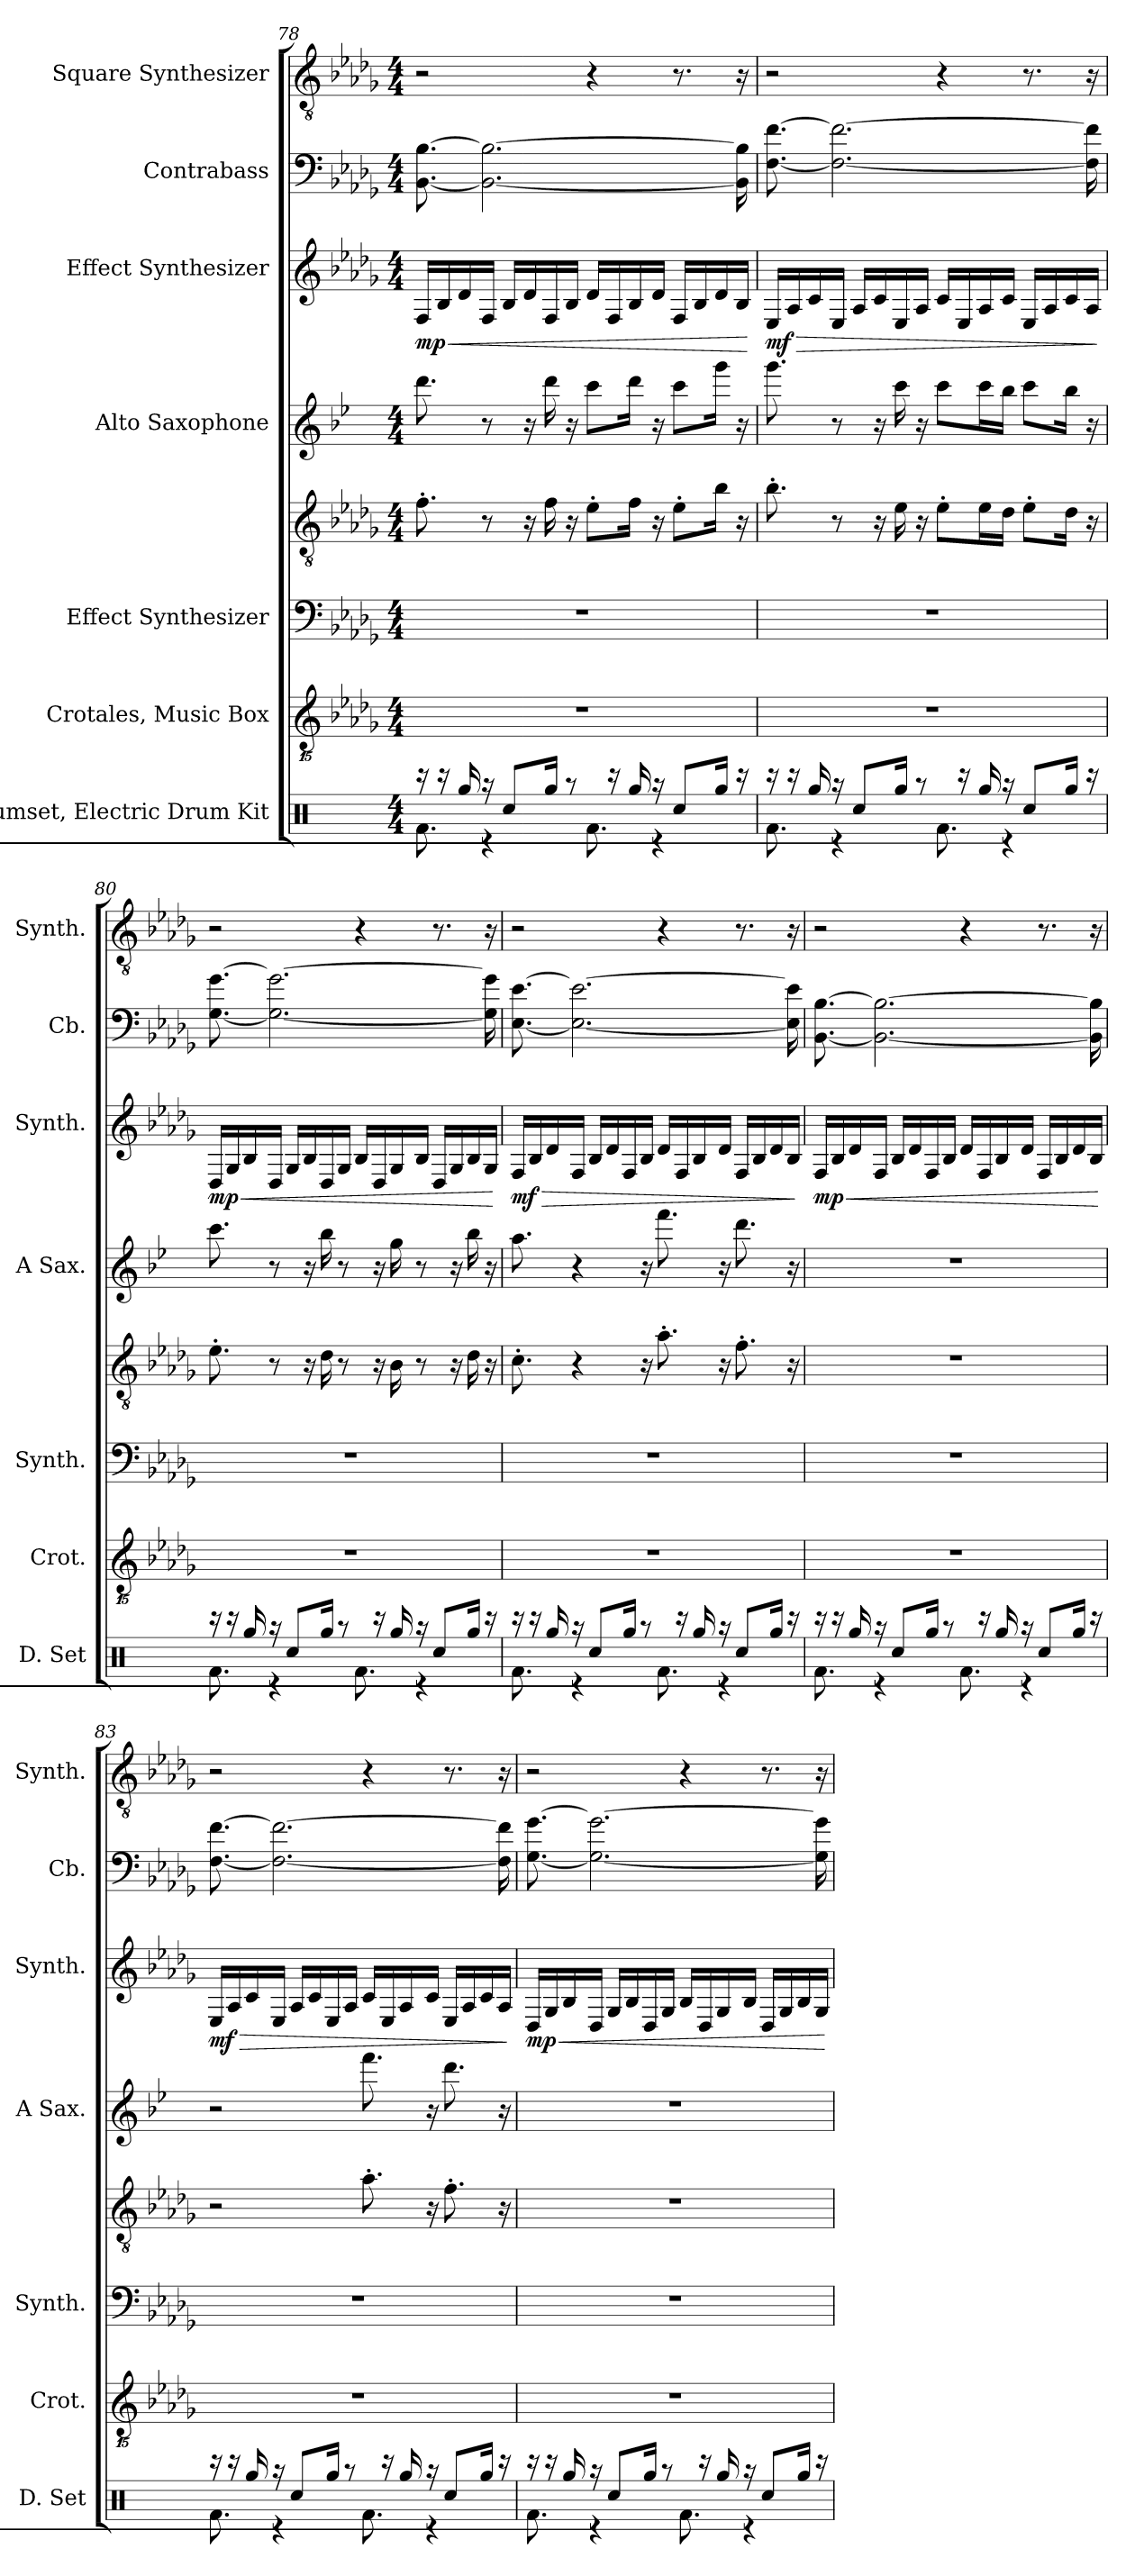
**kern	**kern	**kern	**kern	**kern	**kern	**dynam	**kern	**kern
*part7	*part6	*part5	*part5	*part4	*part3	*part3	*part2	*part1
*staff8	*staff7	*staff6	*staff5	*staff4	*staff3	*staff3	*staff2	*staff1
*I"Drumset, Electric Drum Kit	*I"Crotales, Music Box	*I"Effect Synthesizer	*	*I"Alto Saxophone	*I"Effect Synthesizer	*	*I"Contrabass	*I"Square Synthesizer
*I'D. Set	*I'Crot.	*I'Synth.	*	*I'A Sax.	*I'Synth.	*	*I'Cb.	*I'Synth.
*clefX	*clefGvv2	*clefF4	*clefGv2	*clefG2	*clefG2	*	*clefF4	*clefGv2
*	*ITrd-14c-24	*	*	*ITrd5c9	*	*	*ITrd7c12	*
*k[]	*k[b-e-a-d-g-]	*k[b-e-a-d-g-]	*k[b-e-a-d-g-]	*k[b-e-a-d-g-]	*k[b-e-a-d-g-]	*	*k[b-e-a-d-g-]	*k[b-e-a-d-g-]
*M4/4	*M4/4	*M4/4	*M4/4	*M4/4	*M4/4	*	*M4/4	*M4/4
=78	=78	=78	=78	=78	=78	=78	=78	=78
*^	*	*	*	*	*	*	*	*
!	!	!	!	!	!	!	!LO:HP:b	!	!
!	!	!	!	!	!	!	!LO:DY:n=1:b	!	!
16r	8.Rf\	1r	1r	8.f'\	8.ff\	16F/LL	< mp	[8.BBB-\ [8.BB-\	2r
16r	.	.	.	.	.	16B-/	.	.	.
16Rgg/	.	.	.	.	.	16d-/	.	.	.
!	!LO:N:vis=4.	!	!	!	!	!	!	!	!
16r	16%5r	.	.	8r	8r	16F/JJ	.	2.BBB-\_ 2.BB-\_	.
8Rcc/L	.	.	.	.	.	16B-/LL	.	.	.
.	.	.	.	16r	16r	16d-/	.	.	.
16Rgg/Jk	.	.	.	16f\	16ff\	16F/	.	.	.
8r	.	.	.	16r	16r	16B-/JJ	.	.	.
.	8.Rf\	.	.	8e-'\L	8ee-\L	16d-/LL	.	.	4r
16r	.	.	.	.	.	16F/	.	.	.
16Rgg/	.	.	.	16f\Jk	16ff\Jk	16B-/	.	.	.
!	!LO:N:vis=4.	!	!	!	!	!	!	!	!
16r	16%5r	.	.	16r	16r	16d-/JJ	.	.	.
8Rcc/L	.	.	.	8e-'\L	8ee-\L	16F/LL	.	.	8.r
.	.	.	.	.	.	16B-/	.	.	.
16Rgg/Jk	.	.	.	16b-\Jk	16bb-\Jk	16d-/	.	.	.
16r	.	.	.	16r	16r	16B-/JJ	.	16BBB-\] 16BB-\]	16r
*v	*v	*	*	*	*	*	*	*	*
.	.	.	.	.	.	[	.	.
!!LO:PB:g=z
=79	=79	=79	=79	=79	=79	=79	=79	=79
*^	*	*	*	*	*	*	*	*
!	!	!	!	!	!	!	!LO:HP:b	!	!
!	!	!	!	!	!	!	!LO:DY:n=1:b	!	!
16r	8.Rf\	1r	1r	8.b-'\	8.bb-\	16E-/LL	> mf	[8.FF\ [8.F\	2r
16r	.	.	.	.	.	16A-/	.	.	.
16Rgg/	.	.	.	.	.	16c/	.	.	.
!	!LO:N:vis=4.	!	!	!	!	!	!	!	!
16r	16%5r	.	.	8r	8r	16E-/JJ	.	2.FF\_ 2.F\_	.
8Rcc/L	.	.	.	.	.	16A-/LL	.	.	.
.	.	.	.	16r	16r	16c/	.	.	.
16Rgg/Jk	.	.	.	16e-\	16ee-\	16E-/	.	.	.
8r	.	.	.	16r	16r	16A-/JJ	.	.	.
.	8.Rf\	.	.	8e-'\L	8ee-\L	16c/LL	.	.	4r
16r	.	.	.	.	.	16E-/	.	.	.
16Rgg/	.	.	.	16e-\L	16ee-\L	16A-/	.	.	.
!	!LO:N:vis=4.	!	!	!	!	!	!	!	!
16r	16%5r	.	.	16d-\JJ	16dd-\JJ	16c/JJ	.	.	.
8Rcc/L	.	.	.	8e-'\L	8ee-\L	16E-/LL	.	.	8.r
.	.	.	.	.	.	16A-/	.	.	.
16Rgg/Jk	.	.	.	16d-\Jk	16dd-\Jk	16c/	.	.	.
16r	.	.	.	16r	16r	16A-/JJ	.	16FF\] 16F\]	16r
*v	*v	*	*	*	*	*	*	*	*
.	.	.	.	.	.	]	.	.
=80	=80	=80	=80	=80	=80	=80	=80	=80
*^	*	*	*	*	*	*	*	*
!	!	!	!	!	!	!	!LO:HP:b	!	!
!	!	!	!	!	!	!	!LO:DY:n=1:b	!	!
16r	8.Rf\	1r	1r	8.e-'\	8.ee-\	16D-/LL	< mp	[8.GG-\ [8.G-\	2r
16r	.	.	.	.	.	16G-/	.	.	.
16Rgg/	.	.	.	.	.	16B-/	.	.	.
!	!LO:N:vis=4.	!	!	!	!	!	!	!	!
16r	16%5r	.	.	8r	8r	16D-/JJ	.	2.GG-\_ 2.G-\_	.
8Rcc/L	.	.	.	.	.	16G-/LL	.	.	.
.	.	.	.	16r	16r	16B-/	.	.	.
16Rgg/Jk	.	.	.	16d-\	16dd-\	16D-/	.	.	.
8r	.	.	.	8r	8r	16G-/JJ	.	.	.
.	8.Rf\	.	.	.	.	16B-/LL	.	.	4r
16r	.	.	.	16r	16r	16D-/	.	.	.
16Rgg/	.	.	.	16B-\	16b-\	16G-/	.	.	.
!	!LO:N:vis=4.	!	!	!	!	!	!	!	!
16r	16%5r	.	.	8r	8r	16B-/JJ	.	.	.
8Rcc/L	.	.	.	.	.	16D-/LL	.	.	8.r
.	.	.	.	16r	16r	16G-/	.	.	.
16Rgg/Jk	.	.	.	16d-\	16dd-\	16B-/	.	.	.
16r	.	.	.	16r	16r	16G-/JJ	.	16GG-\] 16G-\]	16r
*v	*v	*	*	*	*	*	*	*	*
.	.	.	.	.	.	[	.	.
!!LO:PB:g=z
=81	=81	=81	=81	=81	=81	=81	=81	=81
*^	*	*	*	*	*	*	*	*
!	!	!	!	!	!	!	!LO:HP:b	!	!
!	!	!	!	!	!	!	!LO:DY:n=1:b	!	!
16r	8.Rf\	1r	1r	8.c'\	8.cc\	16F/LL	> mf	[8.EE-\ [8.E-\	2r
16r	.	.	.	.	.	16B-/	.	.	.
16Rgg/	.	.	.	.	.	16d-/	.	.	.
!	!LO:N:vis=4.	!	!	!	!	!	!	!	!
16r	16%5r	.	.	4r	4r	16F/JJ	.	2.EE-\_ 2.E-\_	.
8Rcc/L	.	.	.	.	.	16B-/LL	.	.	.
.	.	.	.	.	.	16d-/	.	.	.
16Rgg/Jk	.	.	.	.	.	16F/	.	.	.
8r	.	.	.	16r	16r	16B-/JJ	.	.	.
.	8.Rf\	.	.	8.a-'\	8.aa-\	16d-/LL	.	.	4r
16r	.	.	.	.	.	16F/	.	.	.
16Rgg/	.	.	.	.	.	16B-/	.	.	.
!	!LO:N:vis=4.	!	!	!	!	!	!	!	!
16r	16%5r	.	.	16r	16r	16d-/JJ	.	.	.
8Rcc/L	.	.	.	8.f'\	8.ff\	16F/LL	.	.	8.r
.	.	.	.	.	.	16B-/	.	.	.
16Rgg/Jk	.	.	.	.	.	16d-/	.	.	.
16r	.	.	.	16r	16r	16B-/JJ	.	16EE-\] 16E-\]	16r
*v	*v	*	*	*	*	*	*	*	*
.	.	.	.	.	.	]	.	.
=82	=82	=82	=82	=82	=82	=82	=82	=82
*^	*	*	*	*	*	*	*	*
!	!	!	!	!	!	!	!LO:HP:b	!	!
!	!	!	!	!	!	!	!LO:DY:n=1:b	!	!
16r	8.Rf\	1r	1r	1r	1r	16F/LL	< mp	[8.BBB-\ [8.BB-\	2r
16r	.	.	.	.	.	16B-/	.	.	.
16Rgg/	.	.	.	.	.	16d-/	.	.	.
!	!LO:N:vis=4.	!	!	!	!	!	!	!	!
16r	16%5r	.	.	.	.	16F/JJ	.	2.BBB-\_ 2.BB-\_	.
8Rcc/L	.	.	.	.	.	16B-/LL	.	.	.
.	.	.	.	.	.	16d-/	.	.	.
16Rgg/Jk	.	.	.	.	.	16F/	.	.	.
8r	.	.	.	.	.	16B-/JJ	.	.	.
.	8.Rf\	.	.	.	.	16d-/LL	.	.	4r
16r	.	.	.	.	.	16F/	.	.	.
16Rgg/	.	.	.	.	.	16B-/	.	.	.
!	!LO:N:vis=4.	!	!	!	!	!	!	!	!
16r	16%5r	.	.	.	.	16d-/JJ	.	.	.
8Rcc/L	.	.	.	.	.	16F/LL	.	.	8.r
.	.	.	.	.	.	16B-/	.	.	.
16Rgg/Jk	.	.	.	.	.	16d-/	.	.	.
16r	.	.	.	.	.	16B-/JJ	.	16BBB-\] 16BB-\]	16r
*v	*v	*	*	*	*	*	*	*	*
.	.	.	.	.	.	[	.	.
!!LO:PB:g=z
=83	=83	=83	=83	=83	=83	=83	=83	=83
*^	*	*	*	*	*	*	*	*
!	!	!	!	!	!	!	!LO:HP:b	!	!
!	!	!	!	!	!	!	!LO:DY:n=1:b	!	!
16r	8.Rf\	1r	1r	2r	2r	16E-/LL	> mf	[8.FF\ [8.F\	2r
16r	.	.	.	.	.	16A-/	.	.	.
16Rgg/	.	.	.	.	.	16c/	.	.	.
!	!LO:N:vis=4.	!	!	!	!	!	!	!	!
16r	16%5r	.	.	.	.	16E-/JJ	.	2.FF\_ 2.F\_	.
8Rcc/L	.	.	.	.	.	16A-/LL	.	.	.
.	.	.	.	.	.	16c/	.	.	.
16Rgg/Jk	.	.	.	.	.	16E-/	.	.	.
8r	.	.	.	.	.	16A-/JJ	.	.	.
.	8.Rf\	.	.	8.a-'\	8.aa-\	16c/LL	.	.	4r
16r	.	.	.	.	.	16E-/	.	.	.
16Rgg/	.	.	.	.	.	16A-/	.	.	.
!	!LO:N:vis=4.	!	!	!	!	!	!	!	!
16r	16%5r	.	.	16r	16r	16c/JJ	.	.	.
8Rcc/L	.	.	.	8.f'\	8.ff\	16E-/LL	.	.	8.r
.	.	.	.	.	.	16A-/	.	.	.
16Rgg/Jk	.	.	.	.	.	16c/	.	.	.
16r	.	.	.	16r	16r	16A-/JJ	.	16FF\] 16F\]	16r
*v	*v	*	*	*	*	*	*	*	*
.	.	.	.	.	.	]	.	.
=84	=84	=84	=84	=84	=84	=84	=84	=84
*^	*	*	*	*	*	*	*	*
!	!	!	!	!	!	!	!LO:HP:b	!	!
!	!	!	!	!	!	!	!LO:DY:n=1:b	!	!
16r	8.Rf\	1r	1r	1r	1r	16D-/LL	< mp	[8.GG-\ [8.G-\	2r
16r	.	.	.	.	.	16G-/	.	.	.
16Rgg/	.	.	.	.	.	16B-/	.	.	.
!	!LO:N:vis=4.	!	!	!	!	!	!	!	!
16r	16%5r	.	.	.	.	16D-/JJ	.	2.GG-\_ 2.G-\_	.
8Rcc/L	.	.	.	.	.	16G-/LL	.	.	.
.	.	.	.	.	.	16B-/	.	.	.
16Rgg/Jk	.	.	.	.	.	16D-/	.	.	.
8r	.	.	.	.	.	16G-/JJ	.	.	.
.	8.Rf\	.	.	.	.	16B-/LL	.	.	4r
16r	.	.	.	.	.	16D-/	.	.	.
16Rgg/	.	.	.	.	.	16G-/	.	.	.
!	!LO:N:vis=4.	!	!	!	!	!	!	!	!
16r	16%5r	.	.	.	.	16B-/JJ	.	.	.
8Rcc/L	.	.	.	.	.	16D-/LL	.	.	8.r
.	.	.	.	.	.	16G-/	.	.	.
16Rgg/Jk	.	.	.	.	.	16B-/	.	.	.
16r	.	.	.	.	.	16G-/JJ	.	16GG-\] 16G-\]	16r
*v	*v	*	*	*	*	*	*	*	*
.	.	.	.	.	.	[	.	.
=	=	=	=	=	=	=	=	=
*-	*-	*-	*-	*-	*-	*-	*-	*-
